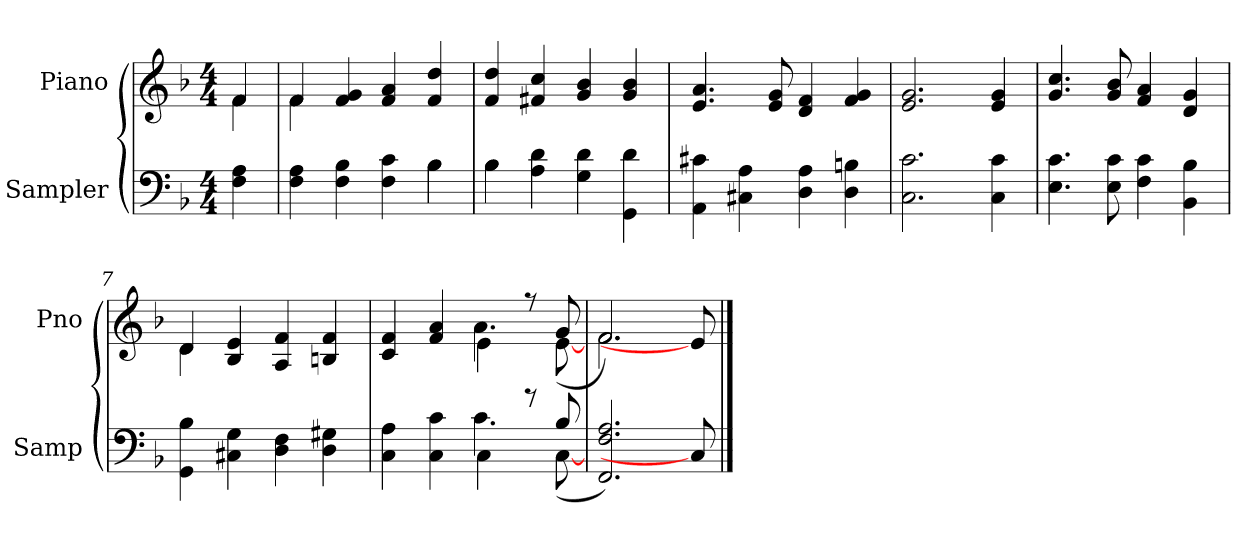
**kern	**kern
*part2	*part1
*staff2	*staff1
*I"Sampler	*I"Piano
*I'Samp	*I'Pno
*clefF4	*clefG2
*k[b-]	*k[b-]
*F:	*F:
*M4/4	*M4/4
=1	=1
*	*^
4F 4A	4f/	4f
=2	=2	=2
*^	*	*
4F 4A	2.ryy	4f/	4f
4F 4B-	.	4f 4g	2.ryy
4F 4c	.	4f 4a	.
4B-\	4B-	4f 4dd	.
*	*	*v	*v
=3	=3	=3
4B-\	4B-	4f 4dd
4A 4d	2.ryy	4f#X 4cc
4G 4d	.	4g 4b-
4GG 4d	.	4g 4b-
*v	*v	*
=4	=4
4AA 4c#X	4.e 4.a
4C#X 4A	.
.	8e 8g
4D 4A	4d 4f
4D 4Bn	4f 4g
=5	=5
2.C 2.c	2.e 2.g
4C 4c	4e 4g
=6	=6
4.E 4.c	4.g 4.cc
8E 8c	8g 8b-
4F 4c	4f 4a
4BB- 4B-	4d 4g
=7	=7
*	*^
4GG 4B-	4d/	4d
4C#X 4G	4B- 4e	2.ryy
4D 4F	4A 4f	.
4D 4G#X	4Bn 4f	.
=8	=8	=8
*^	*	*
4C 4A	2ryy	4c 4f	2ryy
4C 4c	.	4f 4a	.
4C\	4.c	4e\	4.a
8r	.	8r	.
8B-/	([8C	8g/	([8e
*v	*v	*	*
=9	=9	=9
2.FF 2.F 2.A)	2.f/)	2.f
8C]	8ryy	8e]
*	*v	*v
==	==
*-	*-
